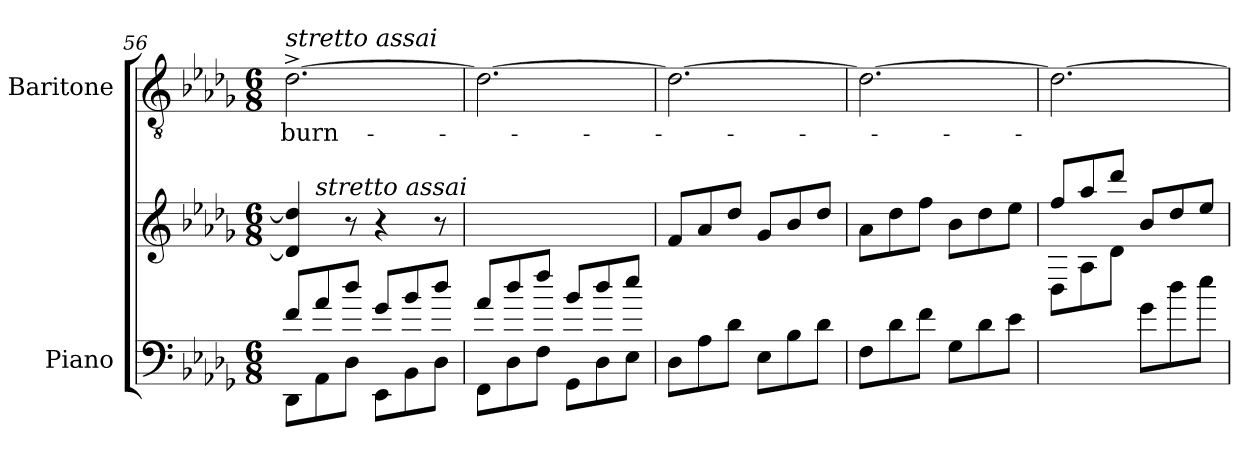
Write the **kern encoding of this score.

**kern	**kern	**kern	**text
*part2	*part2	*part1	*part1
*staff3	*staff2	*staff1	*staff1
*I"Piano	*	*I"Baritone	*
*I'Pno	*	*	*
*clefF4	*clefG2	*clefGv2	*
*k[b-e-a-d-g-]	*k[b-e-a-d-g-]	*k[b-e-a-d-g-]	*
*M6/8	*M6/8	*M6/8	*
=56	=56	=56	=56
*^	*	*	*
*8ba	*	*	*	*
!	!	!	!LO:TX:i:t=stretto assai	!
*	*	*^	*	*
8F/L	8DDD-\L	4d-/] 4dd-/]	8ryy	[2.d-^\	burn-
!	!	!	!LO:TX:i:t=stretto assai	!	!
8A-/	8AAA-\	.	2ryy	.	.
8d-/J	8DD-\J	8r	.	.	.
8G-/L	8EEE-\L	4r	.	.	.
8B-/	8BBB-\	.	.	.	.
8d-/J	8DD-\J	8r	8ryy	.	.
*	*	*v	*v	*	*
=57	=57	=57	=57	=57
8A-/L	8FFF\L	2.ryy	2.d-\_	.
8d-/	8DD-\	.	.	.
8f/J	8FF\J	.	.	.
8B-/L	8GGG-\L	.	.	.
8d-/	8DD-\	.	.	.
8e-/J	8EE-\J	.	.	.
*v	*v	*	*	*
=58	=58	=58	=58
8DD-\L	8f/L	2.d-\_	.
8AA-\	8a-/	.	.
8D-\J	8dd-/J	.	.
8EE-\L	8g-/L	.	.
8BB-\	8b-/	.	.
8D-\J	8dd-/J	.	.
=59	=59	=59	=59
8FF\L	8a-\L	2.d-\_	.
8D-\	8dd-\	.	.
8F\J	8ff\J	.	.
8GG-\L	8b-\L	.	.
8D-\	8dd-\	.	.
8E-\J	8ee-\J	.	.
=60	=60	=60	=60
*	*^	*	*
4.ryy	8ff/L	8D-\L	2.d-\_	.
.	8aa-/	8A-\	.	.
.	8ddd-/J	8d-\J	.	.
*	*X8ba	*	*	*
8G-\L	8b-/L	4.ryy	.	.
8d-\	8dd-/	.	.	.
8e-\J	8ee-/J	.	.	.
*	*v	*v	*	*
=	=	=	=
*-	*-	*-	*-
